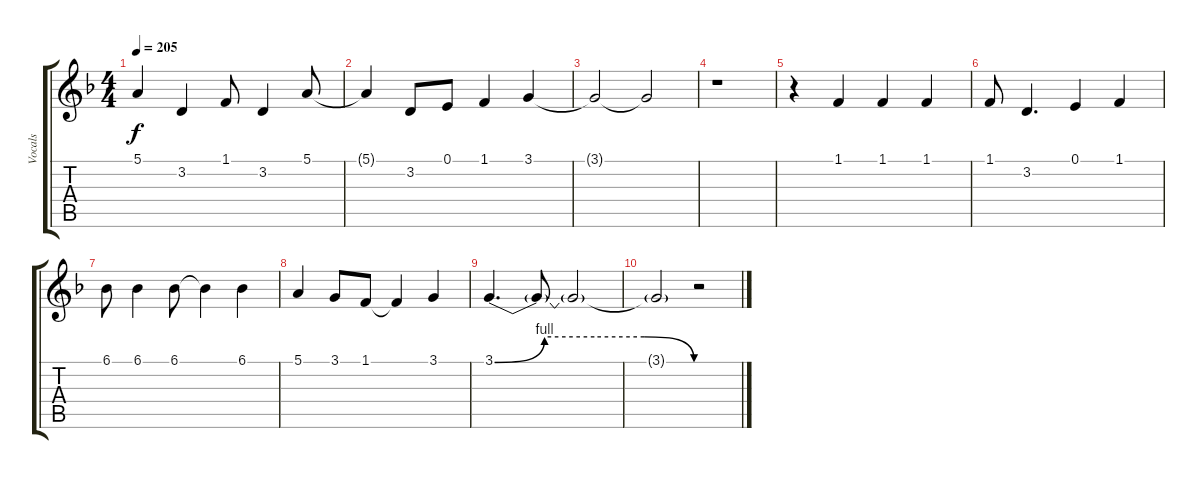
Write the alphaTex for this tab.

\track ("Vocals" "Vocals") {instrument violin}
\staff {score tabs}
\tuning (E4 B3 G3 D3 A2 E2) {hide}
\ts (4 4)
\tempo 205
\clef g2
\ks f
5.1{t}.4{dy f} 3.2.4 1.1.8 3.2.4 5.1.8 |
5.1{t}.4 3.2.8 0.1.8 1.1.4 3.1.4 |
3.1{t}.2 3.1{t}.2 |
r.1 |
r.4 1.1.4 1.1.4 1.1.4 |
1.1.8 3.2.4{d} 0.1.4 1.1.4 |
6.1.8 6.1.4 6.1.8 6.1{t}.4 6.1.4 |
5.1.4 3.1.8 1.1.8 1.1{t}.4 3.1.4 |
3.1{be (custom 0 0 15 4 30 4 45 4 60 0)}.4{d} 3.1{t}.8 3.1{t}.2 |
3.1{t}.2 r.2
